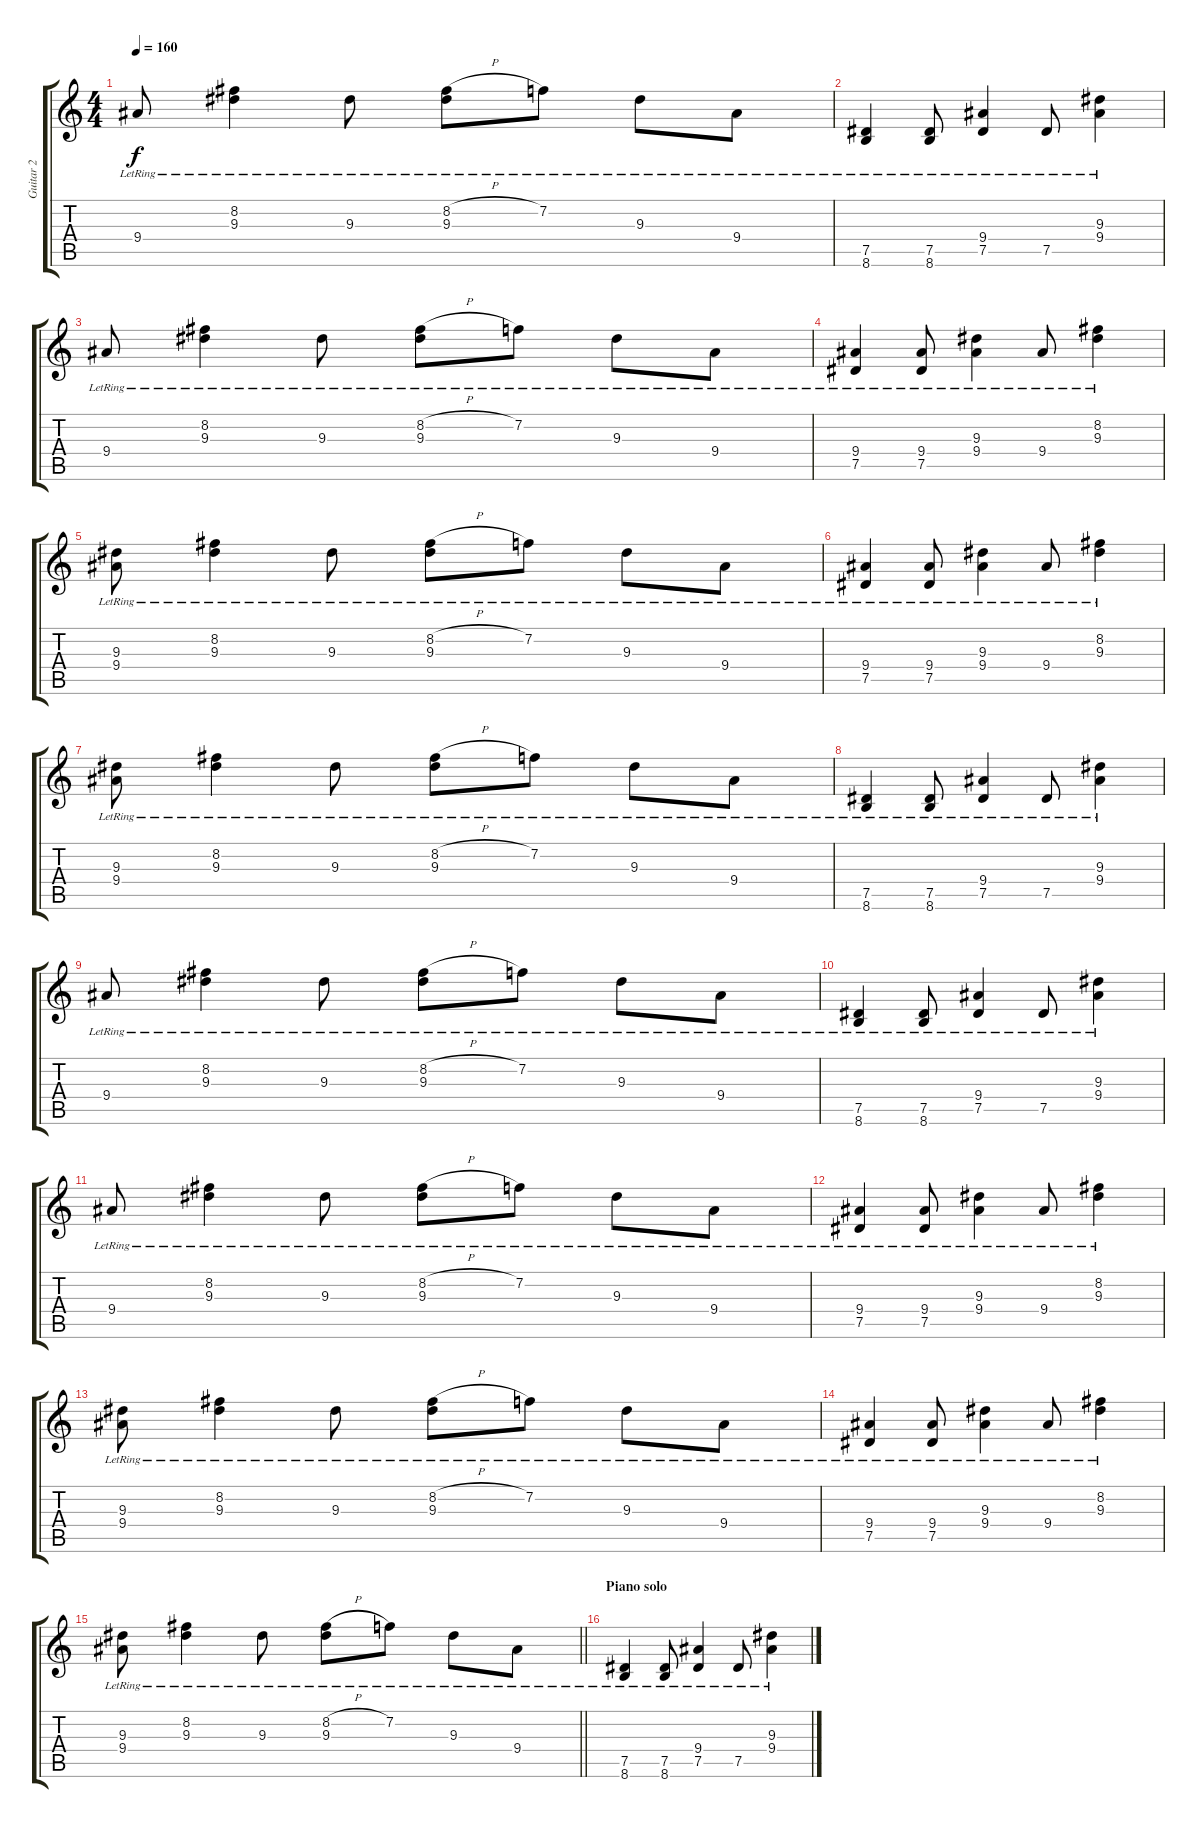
\track ("Guitar 2" "Guitar 2") {instrument distortionguitar}
\staff {score tabs}
\tuning (Eb4 Bb3 Gb3 Db3 Ab2 Eb2) {hide}
\ts (4 4)
\tempo 160
\clef g2
\ks c
9.4{lr}.8{dy f} (8.2{lr} 9.3{lr}).4 9.3{lr}.8 (8.2{h lr} 9.3{lr}).8 7.2{lr}.8 9.3{lr}.8 9.4{lr}.8 |
(7.5{lr} 8.6{lr}).4 (7.5{lr} 8.6{lr}).8 (9.4{lr} 7.5{lr}).4 7.5{lr}.8 (9.3{lr} 9.4{lr}).4 |
9.4{lr}.8 (8.2{lr} 9.3{lr}).4 9.3{lr}.8 (8.2{h lr} 9.3{lr}).8 7.2{lr}.8 9.3{lr}.8 9.4{lr}.8 |
(9.4{lr} 7.5{lr}).4 (9.4{lr} 7.5{lr}).8 (9.3{lr} 9.4{lr}).4 9.4{lr}.8 (8.2{lr} 9.3{lr}).4 |
(9.3{lr} 9.4{lr}).8 (8.2{lr} 9.3{lr}).4 9.3{lr}.8 (8.2{h lr} 9.3{lr}).8 7.2{lr}.8 9.3{lr}.8 9.4{lr}.8 |
(9.4{lr} 7.5{lr}).4 (9.4{lr} 7.5{lr}).8 (9.3{lr} 9.4{lr}).4 9.4{lr}.8 (8.2{lr} 9.3{lr}).4 |
(9.3{lr} 9.4{lr}).8 (8.2{lr} 9.3{lr}).4 9.3{lr}.8 (8.2{h lr} 9.3{lr}).8 7.2{lr}.8 9.3{lr}.8 9.4{lr}.8 |
(7.5{lr} 8.6{lr}).4{instrument electricguitarclean} (7.5{lr} 8.6{lr}).8 (9.4{lr} 7.5{lr}).4 7.5{lr}.8 (9.3{lr} 9.4{lr}).4 |
9.4{lr}.8 (8.2{lr} 9.3{lr}).4 9.3{lr}.8 (8.2{h lr} 9.3{lr}).8 7.2{lr}.8 9.3{lr}.8 9.4{lr}.8 |
(7.5{lr} 8.6{lr}).4 (7.5{lr} 8.6{lr}).8 (9.4{lr} 7.5{lr}).4 7.5{lr}.8 (9.3{lr} 9.4{lr}).4 |
9.4{lr}.8 (8.2{lr} 9.3{lr}).4 9.3{lr}.8 (8.2{h lr} 9.3{lr}).8 7.2{lr}.8 9.3{lr}.8 9.4{lr}.8 |
(9.4{lr} 7.5{lr}).4 (9.4{lr} 7.5{lr}).8 (9.3{lr} 9.4{lr}).4 9.4{lr}.8 (8.2{lr} 9.3{lr}).4 |
(9.3{lr} 9.4{lr}).8 (8.2{lr} 9.3{lr}).4 9.3{lr}.8 (8.2{h lr} 9.3{lr}).8 7.2{lr}.8 9.3{lr}.8 9.4{lr}.8 |
(9.4{lr} 7.5{lr}).4 (9.4{lr} 7.5{lr}).8 (9.3{lr} 9.4{lr}).4 9.4{lr}.8 (8.2{lr} 9.3{lr}).4 |
\barLineRight lightlight
(9.3{lr} 9.4{lr}).8 (8.2{lr} 9.3{lr}).4 9.3{lr}.8 (8.2{h lr} 9.3{lr}).8 7.2{lr}.8 9.3{lr}.8 9.4{lr}.8 |
\section ("" "Piano solo")
(7.5{lr} 8.6{lr}).4{instrument electricguitarclean} (7.5{lr} 8.6{lr}).8 (9.4{lr} 7.5{lr}).4 7.5{lr}.8 (9.3{lr} 9.4{lr}).4
